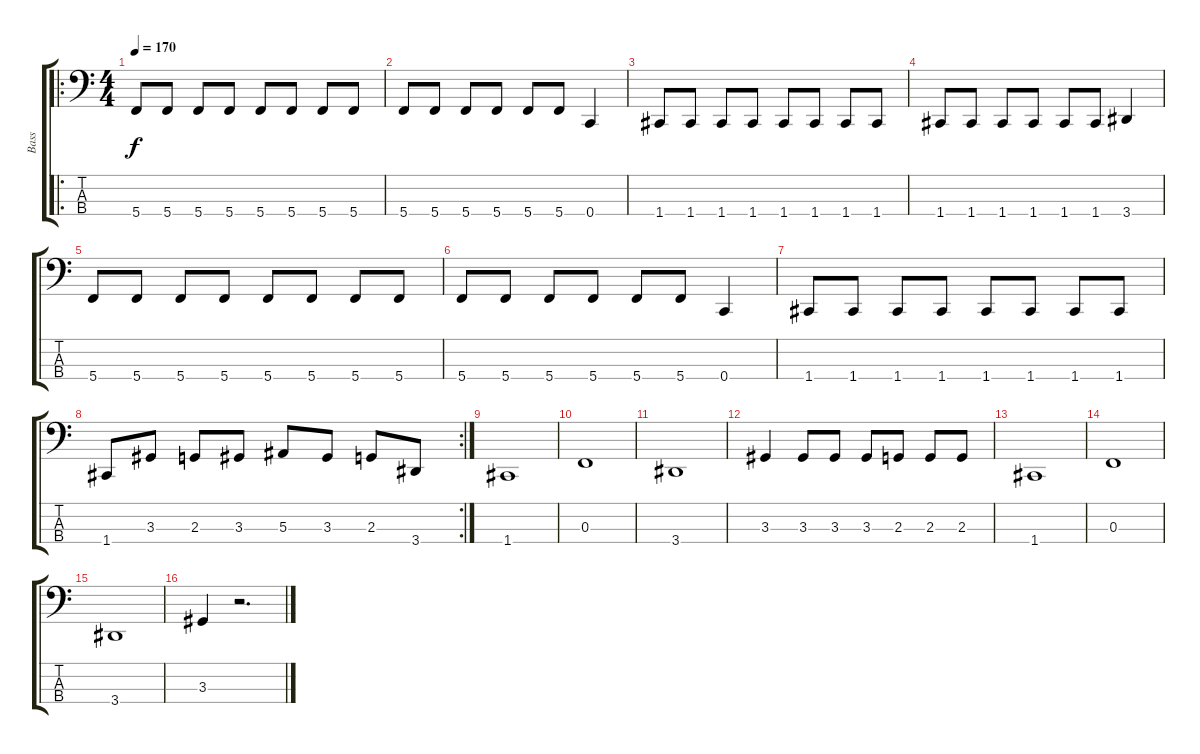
\track ("Bass" "Bass") {instrument electricbassfinger}
\staff {score tabs}
\tuning (Eb2 Bb1 F1 C1) {hide}
\ro
\ts (4 4)
\tempo 170
\clef f4
\ks c
5.4.8{dy f} 5.4.8 5.4.8 5.4.8 5.4.8 5.4.8 5.4.8 5.4.8 |
5.4.8 5.4.8 5.4.8 5.4.8 5.4.8 5.4.8 0.4.4 |
1.4.8 1.4.8 1.4.8 1.4.8 1.4.8 1.4.8 1.4.8 1.4.8 |
1.4.8 1.4.8 1.4.8 1.4.8 1.4.8 1.4.8 3.4.4 |
5.4.8 5.4.8 5.4.8 5.4.8 5.4.8 5.4.8 5.4.8 5.4.8 |
5.4.8 5.4.8 5.4.8 5.4.8 5.4.8 5.4.8 0.4.4 |
1.4.8 1.4.8 1.4.8 1.4.8 1.4.8 1.4.8 1.4.8 1.4.8 |
\rc 2
1.4.8 3.3.8 2.3.8 3.3.8 5.3.8 3.3.8 2.3.8 3.4.8 |
1.4.1 |
0.3.1 |
3.4.1 |
3.3.4 3.3.8 3.3.8 3.3.8 2.3.8 2.3.8 2.3.8 |
1.4.1 |
0.3.1 |
3.4.1 |
3.3.4 r.2{d}
